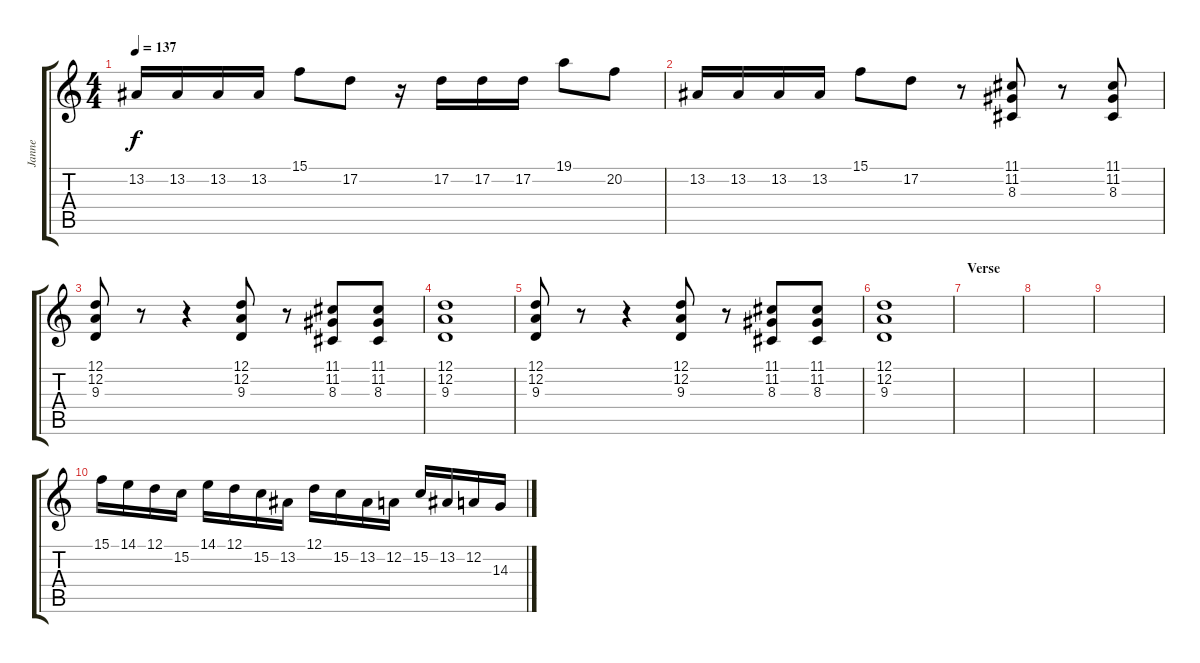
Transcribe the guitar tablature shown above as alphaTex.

\track ("Janne" "Janne") {instrument stringensemble1}
\staff {score tabs}
\tuning (D4 A3 F3 C3 G2 D2) {hide}
\ts (4 4)
\tempo 137
\clef g2
\ks c
13.2.16{dy f} 13.2.16 13.2.16 13.2.16 15.1.8 17.2.8 r.16 17.2.16 17.2.16 17.2.16 19.1.8 20.2.8 |
13.2.16 13.2.16 13.2.16 13.2.16 15.1.8 17.2.8 r.8{instrument orchestrahit} (11.1 11.2 8.3).8 r.8 (11.1 11.2 8.3).8 |
(12.1 12.2 9.3).8 r.8 r.4 (12.1 12.2 9.3).8 r.8 (11.1 11.2 8.3).8 (11.1 11.2 8.3).8 |
(12.1 12.2 9.3).1 |
(12.1 12.2 9.3).8 r.8 r.4 (12.1 12.2 9.3).8 r.8 (11.1 11.2 8.3).8 (11.1 11.2 8.3).8 |
(12.1 12.2 9.3).1 |
\section ("" "Verse")
|
|
|
15.1.16 14.1.16 12.1.16 15.2.16 14.1.16 12.1.16 15.2.16 13.2.16 12.1.16 15.2.16 13.2.16 12.2.16 15.2.16 13.2.16 12.2.16 14.3.16
